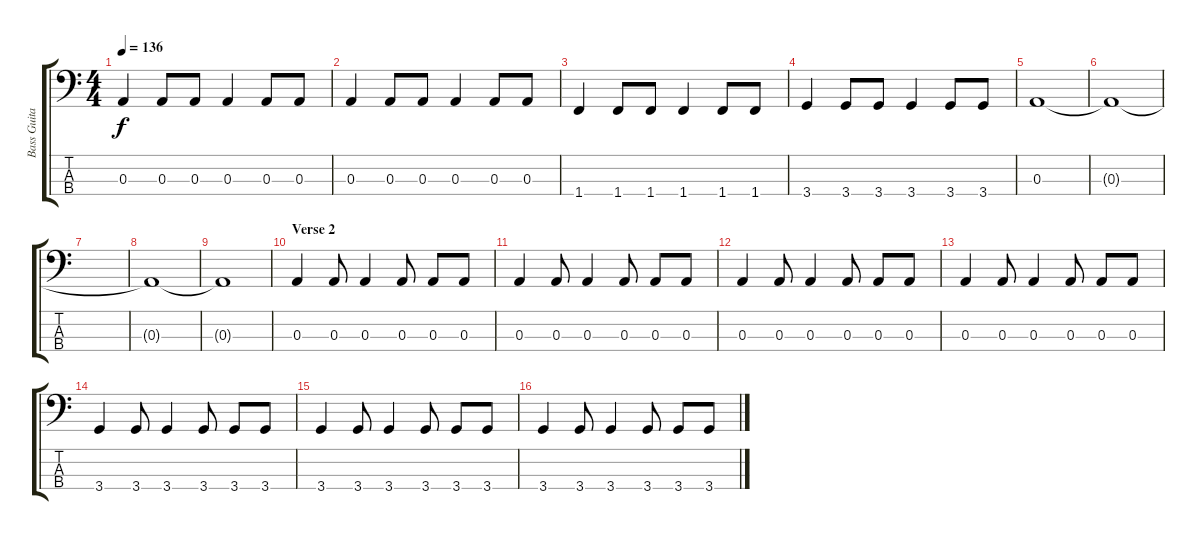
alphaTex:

\track ("Bass Guitar" "Bass Guita") {instrument electricbassfinger}
\staff {score tabs}
\tuning (G2 D2 A1 E1) {hide}
\ts (4 4)
\tempo 136
\clef f4
\ks c
0.3.4{dy f} 0.3.8 0.3.8 0.3.4 0.3.8 0.3.8 |
0.3.4 0.3.8 0.3.8 0.3.4 0.3.8 0.3.8 |
1.4.4 1.4.8 1.4.8 1.4.4 1.4.8 1.4.8 |
3.4.4 3.4.8 3.4.8 3.4.4 3.4.8 3.4.8 |
0.3.1 |
0.3{t}.1 |
|
0.3{t}.1 |
0.3{t}.1 |
\section ("" "Verse 2")
0.3.4 0.3.8 0.3.4 0.3.8 0.3.8 0.3.8 |
0.3.4 0.3.8 0.3.4 0.3.8 0.3.8 0.3.8 |
0.3.4 0.3.8 0.3.4 0.3.8 0.3.8 0.3.8 |
0.3.4 0.3.8 0.3.4 0.3.8 0.3.8 0.3.8 |
3.4.4 3.4.8 3.4.4 3.4.8 3.4.8 3.4.8 |
3.4.4 3.4.8 3.4.4 3.4.8 3.4.8 3.4.8 |
3.4.4 3.4.8 3.4.4 3.4.8 3.4.8 3.4.8
